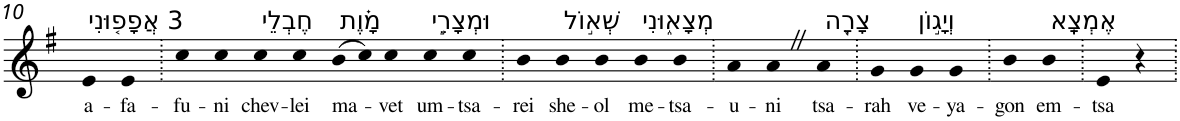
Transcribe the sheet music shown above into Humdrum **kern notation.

**kern	**text
*part1	*part1
*staff1	*staff1
*I"Piano	*
*I'Pno	*
!!LO:PB:g=z
*clefG2	*
*k[f#]	*
*G:	*
=10	=10
!LO:TX:a:t=3 אֲפָפ֤וּנִי	!
!	!LO:LY:b
4e	a-
!	!LO:LY:b
4e	-fa-
=11.	=11.
!	!LO:LY:b
4cc	-fu-
!	!LO:LY:b
4cc	-ni
!LO:TX:a:t=חֶבְלֵי	!
!	!LO:LY:b
4cc	chev-
!	!LO:LY:b
4cc	-lei
!LO:TX:a:t=מָ֗וֶת	!
!	!LO:LY:b
(>8b	ma-
8cc)	.
!	!LO:LY:b
4cc	-vet
!LO:TX:a:t=וּמְצָרֵ֣י	!
!	!LO:LY:b
4cc	um-
!	!LO:LY:b
4cc	-tsa-
=12.	=12.
!	!LO:LY:b
4b	-rei
!LO:TX:a:t=שְׁא֣וֹל	!
!	!LO:LY:b
4b	she-
!	!LO:LY:b
4b	-ol
!LO:TX:a:t=מְצָא֑וּנִי	!
!	!LO:LY:b
4b	me-
!	!LO:LY:b
4b	-tsa-
=13.	=13.
!	!LO:LY:b
4a	-u-
!	!LO:LY:b
4aZ	-ni
!LO:TX:a:t=צָרָ֖ה	!
!	!LO:LY:b
4a	tsa-
=14.	=14.
!	!LO:LY:b
4g	-rah
!LO:TX:a:t=וְיָג֣וֹן	!
!	!LO:LY:b
4g	ve-
!	!LO:LY:b
4g	-ya-
=15.	=15.
!	!LO:LY:b
4b	-gon
!LO:TX:a:t=אֶמְצָֽא	!
!	!LO:LY:b
4b	em-
=16.	=16.
!	!LO:LY:b
4e	-tsa
4r	.
=.	=.
*-	*-
